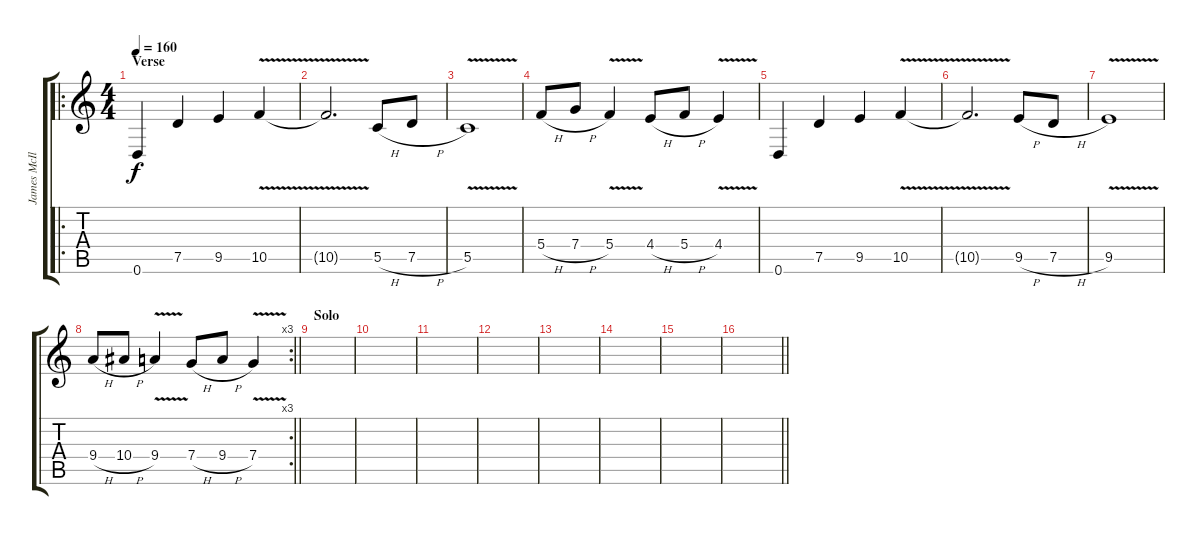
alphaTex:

\track ("James McIlroy" "James McIl") {instrument distortionguitar}
\staff {score tabs}
\tuning (D4 A3 F3 C3 G2 D2) {hide}
\ro
\ts (4 4)
\section ("" "Verse")
\tempo 160
\clef g2
\ks c
0.6.4{dy f} 7.5.4 9.5.4 10.5{v}.4 |
10.5{t}.2{d} 5.5{h}.8 7.5{h}.8 |
5.5{v}.1 |
5.4{h}.8 7.4{h}.8 5.4{v}.4 4.4{h}.8 5.4{h}.8 4.4{v}.4 |
0.6.4 7.5.4 9.5.4 10.5{v}.4 |
10.5{t}.2{d} 9.5{h}.8 7.5{h}.8 |
9.5{v}.1 |
\rc 3
\barLineRight lightlight
9.4{h}.8 10.4{h}.8 9.4{v}.4 7.4{h}.8 9.4{h}.8 7.4{v}.4 |
\section ("" "Solo")
|
|
|
|
|
|
|
\barLineRight lightlight
